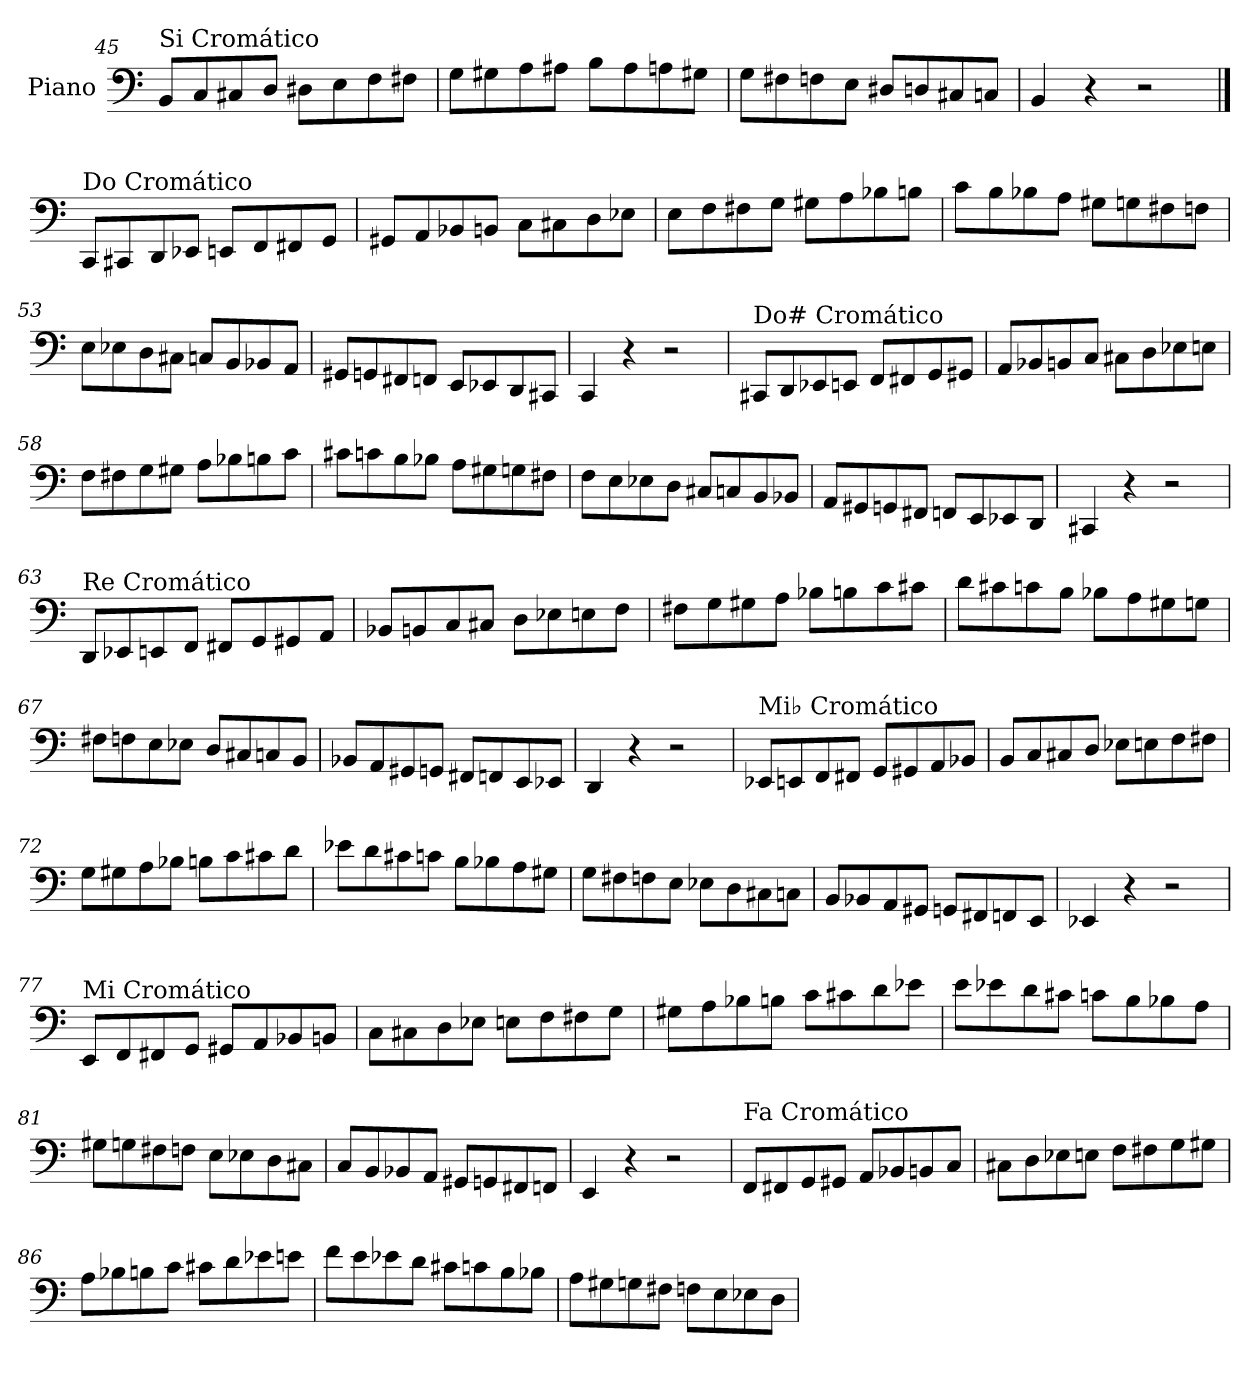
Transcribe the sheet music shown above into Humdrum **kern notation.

**kern
*part1
*staff1
*I"Piano
*I'Pno.
!!LO:LB:g=z
*clefF4
*k[]
=45
!LO:TX:a:t=Si Cromático
8BB/L
8C/
8C#X/
8D/J
8D#X\L
8E\
8F\
8F#X\J
=46
8G\L
8G#X\
8A\
8A#X\J
8B\L
8A#\
8An\
8G#X\J
=47
8G\L
8F#X\
8Fn\
8E\J
8D#X/L
8Dn/
8C#X/
8Cn/J
=48
4BB/
4r
2r
!!LO:PB:g=z
==49
!LO:TX:a:t=Do Cromático
8CC/L
8CC#X/
8DD/
8EE-X/J
8EEn/L
8FF/
8FF#X/
8GG/J
=50
8GG#X/L
8AA/
8BB-X/
8BBn/J
8C\L
8C#X\
8D\
8E-X\J
=51
8E\L
8F\
8F#X\
8G\J
8G#X\L
8A\
8B-X\
8Bn\J
!!LO:LB:g=z
=52
8c\L
8B\
8B-X\
8A\J
8G#X\L
8Gn\
8F#X\
8Fn\J
=53
8E\L
8E-X\
8D\
8C#X\J
8Cn/L
8BB/
8BB-X/
8AA/J
=54
8GG#X/L
8GGn/
8FF#X/
8FFn/J
8EE/L
8EE-X/
8DD/
8CC#X/J
=55
4CC/
4r
2r
!!LO:LB:g=z
=56
!LO:TX:a:t=Do# Cromático
8CC#X/L
8DD/
8EE-X/
8EEn/J
8FF/L
8FF#X/
8GG/
8GG#X/J
=57
8AA/L
8BB-X/
8BBn/
8C/J
8C#X\L
8D\
8E-X\
8En\J
=58
8F\L
8F#X\
8G\
8G#X\J
8A\L
8B-X\
8Bn\
8c\J
!!LO:LB:g=z
=59
8c#X\L
8cn\
8B\
8B-X\J
8A\L
8G#X\
8Gn\
8F#X\J
=60
8F\L
8E\
8E-X\
8D\J
8C#X/L
8Cn/
8BB/
8BB-X/J
=61
8AA/L
8GG#X/
8GGn/
8FF#X/J
8FFn/L
8EE/
8EE-X/
8DD/J
=62
4CC#X/
4r
2r
!!LO:LB:g=z
=63
!LO:TX:a:t=Re Cromático
8DD/L
8EE-X/
8EEn/
8FF/J
8FF#X/L
8GG/
8GG#X/
8AA/J
=64
8BB-X/L
8BBn/
8C/
8C#X/J
8D\L
8E-X\
8En\
8F\J
=65
8F#X\L
8G\
8G#X\
8A\J
8B-X\L
8Bn\
8c\
8c#X\J
!!LO:LB:g=z
=66
8d\L
8c#X\
8cn\
8B\J
8B-X\L
8A\
8G#X\
8Gn\J
=67
8F#X\L
8Fn\
8E\
8E-X\J
8D/L
8C#X/
8Cn/
8BB/J
=68
8BB-X/L
8AA/
8GG#X/
8GGn/J
8FF#X/L
8FFn/
8EE/
8EE-X/J
=69
4DD/
4r
2r
!!LO:LB:g=z
=70
!LO:TX:a:t=Mi♭ Cromático
8EE-X/L
8EEn/
8FF/
8FF#X/J
8GG/L
8GG#X/
8AA/
8BB-X/J
=71
8BB/L
8C/
8C#X/
8D/J
8E-X\L
8En\
8F\
8F#X\J
=72
8G\L
8G#X\
8A\
8B-X\J
8Bn\L
8c\
8c#X\
8d\J
!!LO:LB:g=z
=73
8e-X\L
8d\
8c#X\
8cn\J
8B\L
8B-X\
8A\
8G#X\J
=74
8G\L
8F#X\
8Fn\
8E\J
8E-X\L
8D\
8C#X\
8Cn\J
=75
8BB/L
8BB-X/
8AA/
8GG#X/J
8GGn/L
8FF#X/
8FFn/
8EE/J
=76
4EE-X/
4r
2r
!!LO:LB:g=z
=77
!LO:TX:a:t=Mi Cromático
8EE/L
8FF/
8FF#X/
8GG/J
8GG#X/L
8AA/
8BB-X/
8BBn/J
=78
8C\L
8C#X\
8D\
8E-X\J
8En\L
8F\
8F#X\
8G\J
=79
8G#X\L
8A\
8B-X\
8Bn\J
8c\L
8c#X\
8d\
8e-X\J
!!LO:LB:g=z
=80
8e\L
8e-X\
8d\
8c#X\J
8cn\L
8B\
8B-X\
8A\J
=81
8G#X\L
8Gn\
8F#X\
8Fn\J
8E\L
8E-X\
8D\
8C#X\J
=82
8C/L
8BB/
8BB-X/
8AA/J
8GG#X/L
8GGn/
8FF#X/
8FFn/J
=83
4EE/
4r
2r
!!LO:LB:g=z
=84
!LO:TX:a:t=Fa Cromático
8FF/L
8FF#X/
8GG/
8GG#X/J
8AA/L
8BB-X/
8BBn/
8C/J
=85
8C#X\L
8D\
8E-X\
8En\J
8F\L
8F#X\
8G\
8G#X\J
=86
8A\L
8B-X\
8Bn\
8c\J
8c#X\L
8d\
8e-X\
8en\J
!!LO:LB:g=z
=87
8f\L
8e\
8e-X\
8d\J
8c#X\L
8cn\
8B\
8B-X\J
=88
8A\L
8G#X\
8Gn\
8F#X\J
8Fn\L
8E\
8E-X\
8D\J
=
*-
